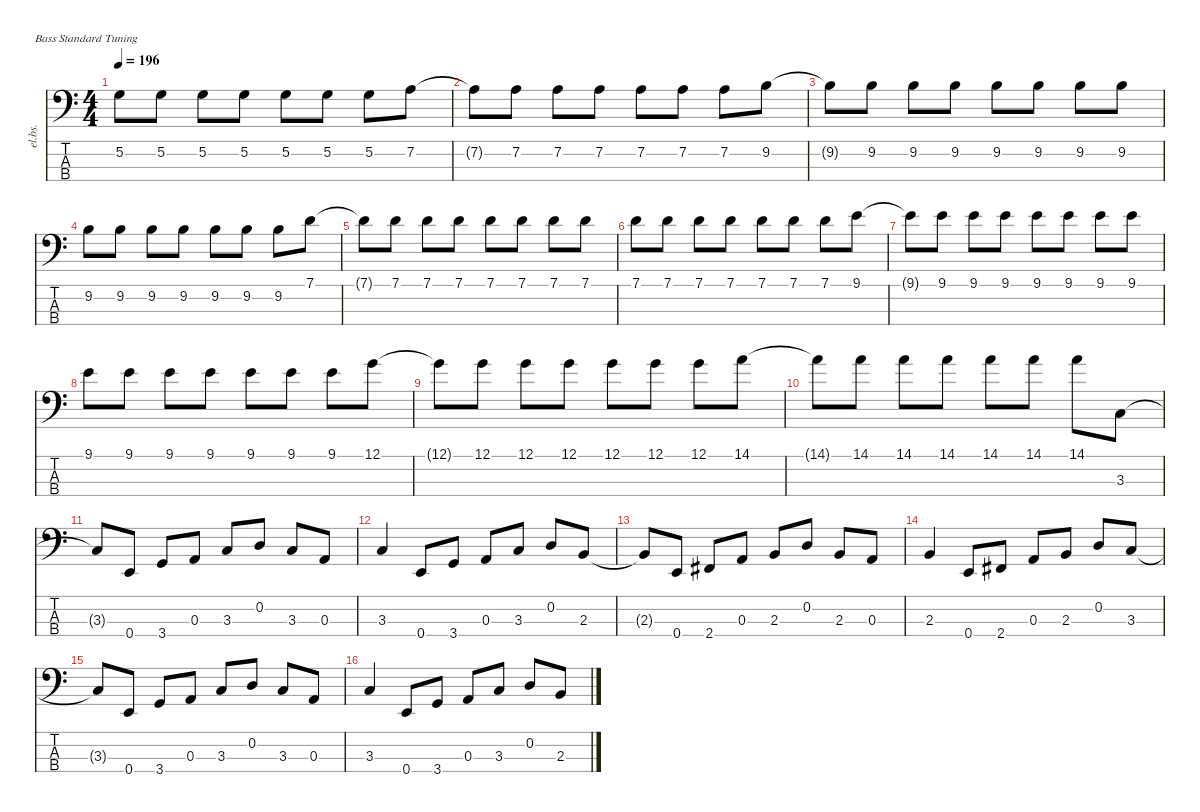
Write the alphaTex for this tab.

\defaultSystemsLayout 4
\hideDynamics
\bracketExtendMode nobrackets
\track ("Effelson" "el.bs.") {mute instrument electricbasspick}
\staff {score tabs}
\tuning (G2 D2 A1 E1)
\ts (4 4)
\tempo 196
\clef f4
\ks c
5.2{t}.8{dy f} 5.2.8 5.2.8 5.2.8 5.2.8 5.2.8 5.2.8 7.2.8 |
7.2{t}.8 7.2.8 7.2.8 7.2.8 7.2.8 7.2.8 7.2.8 9.2.8 |
9.2{t}.8 9.2.8 9.2.8 9.2.8 9.2.8 9.2.8 9.2.8 9.2.8 |
9.2.8 9.2.8 9.2.8 9.2.8 9.2.8 9.2.8 9.2.8 7.1.8 |
7.1{t}.8 7.1.8 7.1.8 7.1.8 7.1.8 7.1.8 7.1.8 7.1.8 |
7.1.8 7.1.8 7.1.8 7.1.8 7.1.8 7.1.8 7.1.8 9.1.8 |
9.1{t}.8 9.1.8 9.1.8 9.1.8 9.1.8 9.1.8 9.1.8 9.1.8 |
9.1.8 9.1.8 9.1.8 9.1.8 9.1.8 9.1.8 9.1.8 12.1.8 |
12.1{t}.8 12.1.8 12.1.8 12.1.8 12.1.8 12.1.8 12.1.8 14.1.8 |
14.1{t}.8 14.1.8 14.1.8 14.1.8 14.1.8 14.1.8 14.1.8 3.3.8 |
3.3{t}.8 0.4.8 3.4.8 0.3.8 3.3.8 0.2.8 3.3.8 0.3.8 |
3.3.4 0.4.8 3.4.8 0.3.8 3.3.8 0.2.8 2.3.8 |
2.3{t}.8 0.4.8 2.4{acc #}.8 0.3.8 2.3.8 0.2.8 2.3.8 0.3.8 |
2.3.4 0.4.8 2.4{acc #}.8 0.3.8 2.3.8 0.2.8 3.3.8 |
3.3{t}.8 0.4.8 3.4.8 0.3.8 3.3.8 0.2.8 3.3.8 0.3.8 |
3.3.4 0.4.8 3.4.8 0.3.8 3.3.8 0.2.8 2.3.8
